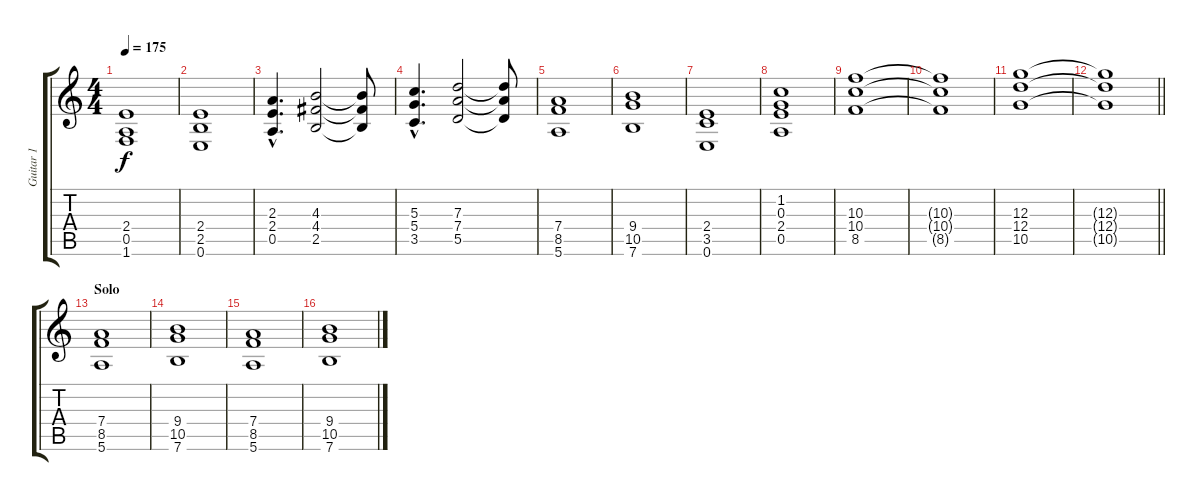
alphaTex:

\track ("Guitar 1" "Guitar 1") {instrument distortionguitar}
\staff {score tabs}
\tuning (E4 B3 G3 D3 A2 E2) {hide}
\ts (4 4)
\tempo 175
\clef g2
\ks c
(2.4 0.5 1.6).1{dy f} |
(2.4 2.5 0.6).1 |
(2.3{hac} 2.4{hac} 0.5{hac}).4{d} (4.3 4.4 2.5).2 (4.3{t} 4.4{t} 2.5{t}).8 |
(5.3{hac} 5.4{hac} 3.5{hac}).4{d} (7.3 7.4 5.5).2 (7.3{t} 7.4{t} 5.5{t}).8 |
(7.4 8.5 5.6).1 |
(9.4 10.5 7.6).1 |
(2.4 3.5 0.6).1 |
(1.2 0.3 2.4 0.5).1 |
(10.3 10.4 8.5).1 |
(10.3{t} 10.4{t} 8.5{t}).1 |
(12.3 12.4 10.5).1 |
\barLineRight lightlight
(12.3{t} 12.4{t} 10.5{t}).1 |
\section ("" "Solo")
(7.4 8.5 5.6).1{volume 11} |
(9.4 10.5 7.6).1 |
(7.4 8.5 5.6).1 |
(9.4 10.5 7.6).1
